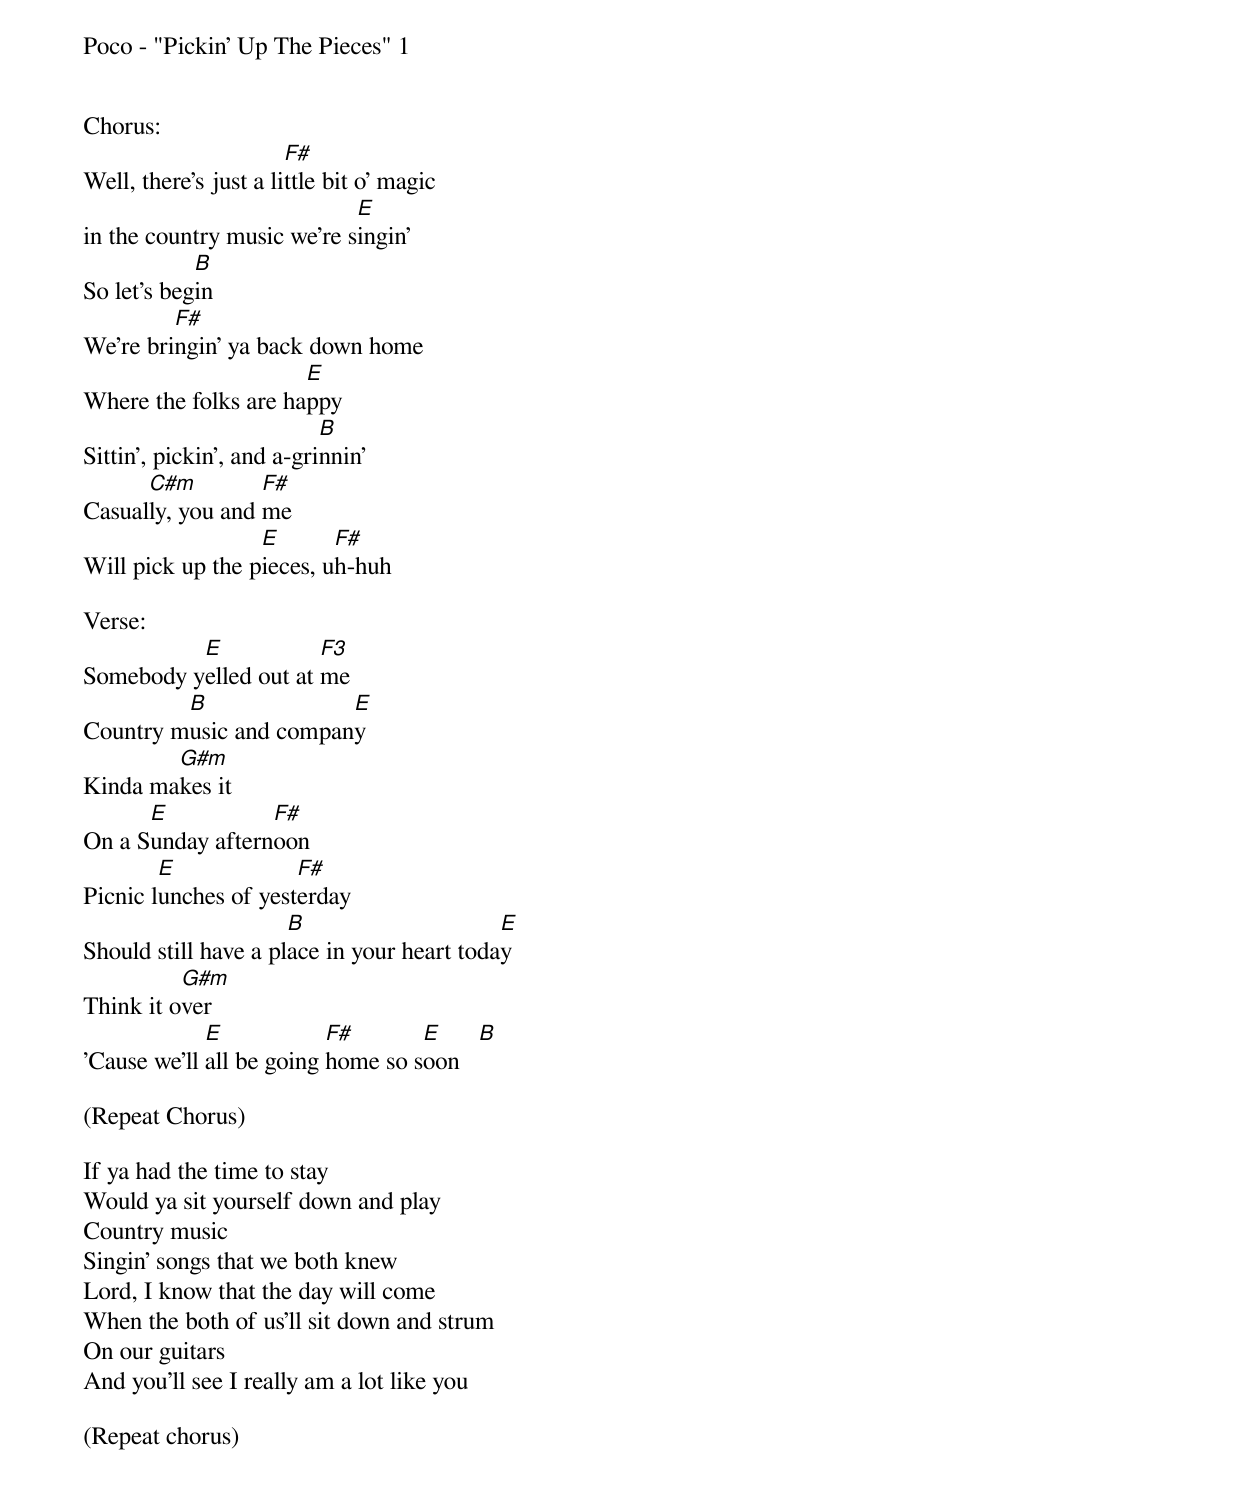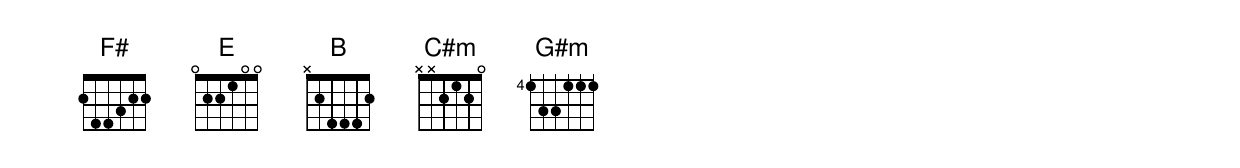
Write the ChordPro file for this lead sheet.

Poco - "Pickin' Up The Pieces" 1


Chorus:
Well, there's just a li[F#]ttle bit o' magic
in the country music we're s[E]ingin'
So let's beg[B]in
We're bri[F#]ngin' ya back down home
Where the folks are ha[E]ppy
Sittin', pickin', and a-gri[B]nnin'
Casual[C#m]ly, you and [F#]me
Will pick up the p[E]ieces, u[F#]h-huh

Verse:
Somebody y[E]elled out at [F3]me
Country m[B]usic and compan[E]y
Kinda ma[G#m]kes it
On a S[E]unday aftern[F#]oon
Picnic l[E]unches of yest[F#]erday
Should still have a pl[B]ace in your heart toda[E]y
Think it o[G#m]ver
'Cause we'll [E]all be going [F#]home so s[E]oon   [B]

(Repeat Chorus)

If ya had the time to stay
Would ya sit yourself down and play
Country music
Singin' songs that we both knew
Lord, I know that the day will come
When the both of us'll sit down and strum
On our guitars
And you'll see I really am a lot like you

(Repeat chorus)
